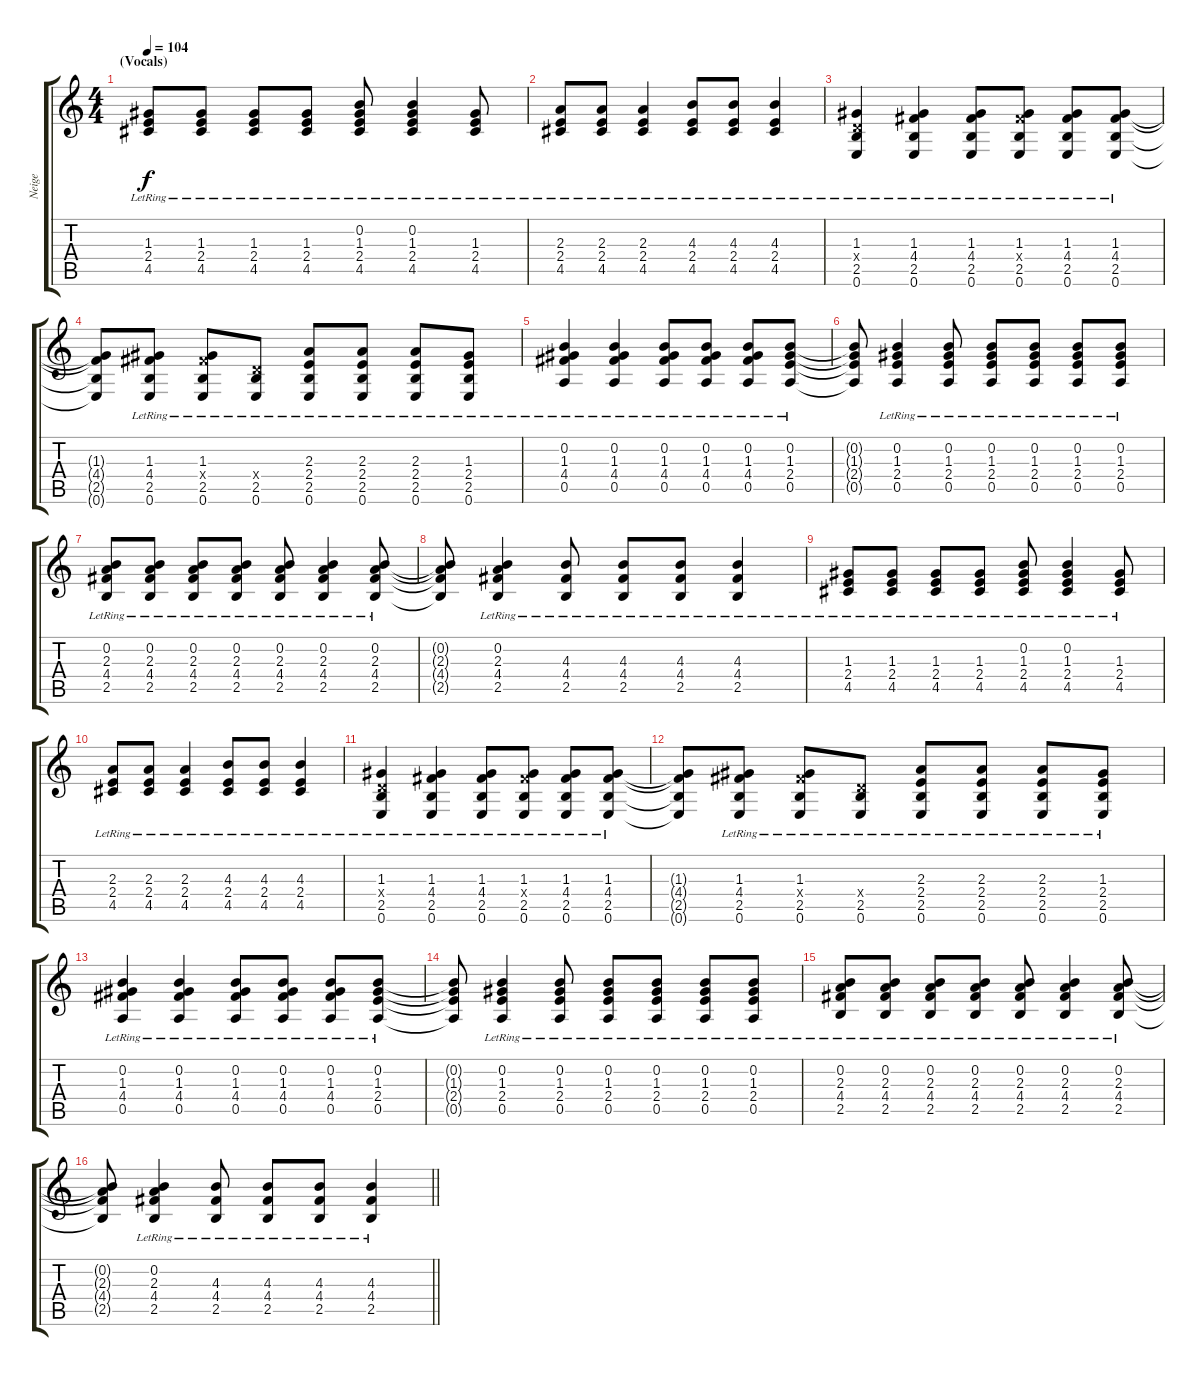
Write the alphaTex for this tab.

\track ("Neige" "Neige") {instrument acousticguitarsteel}
\staff {score tabs}
\tuning (E4 B3 G3 D3 A2 E2) {hide}
\ts (4 4)
\section ("" "(Vocals)")
\tempo 104
\clef g2
\ks c
(1.3{lr} 2.4{lr} 4.5{lr}).8{dy f} (1.3{lr} 2.4{lr} 4.5{lr}).8 (1.3{lr} 2.4{lr} 4.5{lr}).8 (1.3{lr} 2.4{lr} 4.5{lr}).8 (0.2{lr} 1.3{lr} 2.4{lr} 4.5{lr}).8 (0.2{lr} 1.3{lr} 2.4{lr} 4.5{lr}).4 (1.3{lr} 2.4{lr} 4.5{lr}).8 |
(2.3{lr} 2.4{lr} 4.5{lr}).8 (2.3{lr} 2.4{lr} 4.5{lr}).8 (2.3{lr} 2.4{lr} 4.5{lr}).4 (4.3{lr} 2.4{lr} 4.5{lr}).8 (4.3{lr} 2.4{lr} 4.5{lr}).8 (4.3{lr} 2.4{lr} 4.5{lr}).4 |
(1.3{lr} 0.4{x} 2.5{lr} 0.6{lr}).4 (1.3{lr} 4.4{lr} 2.5{lr} 0.6{lr}).4 (1.3{lr} 4.4 2.5{lr} 0.6{lr}).8 (1.3{lr} 4.4{x} 2.5{lr} 0.6{lr}).8 (1.3{lr} 4.4{lr} 2.5{lr} 0.6{lr}).8 (1.3 4.4 2.5 0.6{lr}).8 |
(1.3{t} 4.4{t} 2.5{t} 0.6{t}).8 (1.3 4.4 2.5 0.6{lr}).8 (1.3 4.4{x} 2.5 0.6{lr}).8 (0.4{x} 2.5{lr} 0.6).8 (2.3{lr} 2.4 2.5 0.6).8 (2.3{lr} 2.4 2.5 0.6).8 (2.3{lr} 2.4 2.5 0.6{lr}).8 (1.3 2.4 2.5 0.6{lr}).8 |
(0.2{lr} 1.3{lr} 4.4{lr} 0.5{lr}).4 (0.2{lr} 1.3{lr} 4.4{lr} 0.5{lr}).4 (0.2{lr} 1.3{lr} 4.4{lr} 0.5{lr}).8 (0.2{lr} 1.3{lr} 4.4{lr} 0.5{lr}).8 (0.2{lr} 1.3{lr} 4.4{lr} 0.5{lr}).8 (0.2{lr} 1.3{lr} 2.4{lr} 0.5{lr}).8 |
(0.2{t} 1.3{t} 2.4{t} 0.5{t}).8 (0.2{lr} 1.3{lr} 2.4{lr} 0.5{lr}).4 (0.2{lr} 1.3{lr} 2.4{lr} 0.5{lr}).8 (0.2{lr} 1.3 2.4 0.5).8 (0.2{lr} 1.3 2.4 0.5).8 (0.2 1.3 2.4 0.5{lr}).8 (0.2 1.3 2.4 0.5{lr}).8 |
(0.2 2.3{lr} 4.4 2.5).8 (0.2 2.3 4.4{lr} 2.5).8 (0.2 2.3 4.4 2.5{lr}).8 (0.2 2.3 4.4{lr} 2.5).8 (0.2 2.3 4.4{lr} 2.5).8 (0.2 2.3 4.4{lr} 2.5).4 (0.2 2.3 4.4{lr} 2.5).8 |
(0.2{t} 2.3{t} 4.4{t} 2.5{t}).8 (0.2 2.3{lr} 4.4 2.5).4 (4.3{lr} 4.4 2.5).8 (4.3{lr} 4.4 2.5).8 (4.3{lr} 4.4 2.5).8 (4.3{lr} 4.4 2.5).4 |
(1.3{lr} 2.4{lr} 4.5{lr}).8 (1.3{lr} 2.4{lr} 4.5{lr}).8 (1.3{lr} 2.4{lr} 4.5{lr}).8 (1.3{lr} 2.4{lr} 4.5{lr}).8 (0.2{lr} 1.3{lr} 2.4{lr} 4.5{lr}).8 (0.2{lr} 1.3{lr} 2.4{lr} 4.5{lr}).4 (1.3{lr} 2.4{lr} 4.5{lr}).8 |
(2.3{lr} 2.4{lr} 4.5{lr}).8 (2.3{lr} 2.4{lr} 4.5{lr}).8 (2.3{lr} 2.4{lr} 4.5{lr}).4 (4.3{lr} 2.4{lr} 4.5{lr}).8 (4.3{lr} 2.4{lr} 4.5{lr}).8 (4.3{lr} 2.4{lr} 4.5{lr}).4 |
(1.3{lr} 0.4{x} 2.5{lr} 0.6{lr}).4 (1.3{lr} 4.4{lr} 2.5{lr} 0.6{lr}).4 (1.3{lr} 4.4 2.5{lr} 0.6{lr}).8 (1.3{lr} 4.4{x} 2.5{lr} 0.6{lr}).8 (1.3{lr} 4.4{lr} 2.5{lr} 0.6{lr}).8 (1.3 4.4 2.5 0.6{lr}).8 |
(1.3{t} 4.4{t} 2.5{t} 0.6{t}).8 (1.3 4.4 2.5 0.6{lr}).8 (1.3 4.4{x} 2.5 0.6{lr}).8 (0.4{x} 2.5{lr} 0.6).8 (2.3{lr} 2.4 2.5 0.6).8 (2.3{lr} 2.4 2.5 0.6).8 (2.3{lr} 2.4 2.5 0.6{lr}).8 (1.3 2.4 2.5 0.6{lr}).8 |
(0.2{lr} 1.3{lr} 4.4{lr} 0.5{lr}).4 (0.2{lr} 1.3{lr} 4.4{lr} 0.5{lr}).4 (0.2{lr} 1.3{lr} 4.4{lr} 0.5{lr}).8 (0.2{lr} 1.3{lr} 4.4{lr} 0.5{lr}).8 (0.2{lr} 1.3{lr} 4.4{lr} 0.5{lr}).8 (0.2{lr} 1.3{lr} 2.4{lr} 0.5{lr}).8 |
(0.2{t} 1.3{t} 2.4{t} 0.5{t}).8 (0.2{lr} 1.3{lr} 2.4{lr} 0.5{lr}).4 (0.2{lr} 1.3{lr} 2.4{lr} 0.5{lr}).8 (0.2{lr} 1.3 2.4 0.5).8 (0.2{lr} 1.3 2.4 0.5).8 (0.2 1.3 2.4 0.5{lr}).8 (0.2 1.3 2.4 0.5{lr}).8 |
(0.2 2.3{lr} 4.4 2.5).8 (0.2 2.3 4.4{lr} 2.5).8 (0.2 2.3 4.4 2.5{lr}).8 (0.2 2.3 4.4{lr} 2.5).8 (0.2 2.3 4.4{lr} 2.5).8 (0.2 2.3 4.4{lr} 2.5).4 (0.2 2.3 4.4{lr} 2.5).8 |
\barLineRight lightlight
(0.2{t} 2.3{t} 4.4{t} 2.5{t}).8 (0.2 2.3{lr} 4.4 2.5).4 (4.3{lr} 4.4 2.5).8 (4.3{lr} 4.4 2.5).8 (4.3{lr} 4.4 2.5).8 (4.3{lr} 4.4 2.5).4
